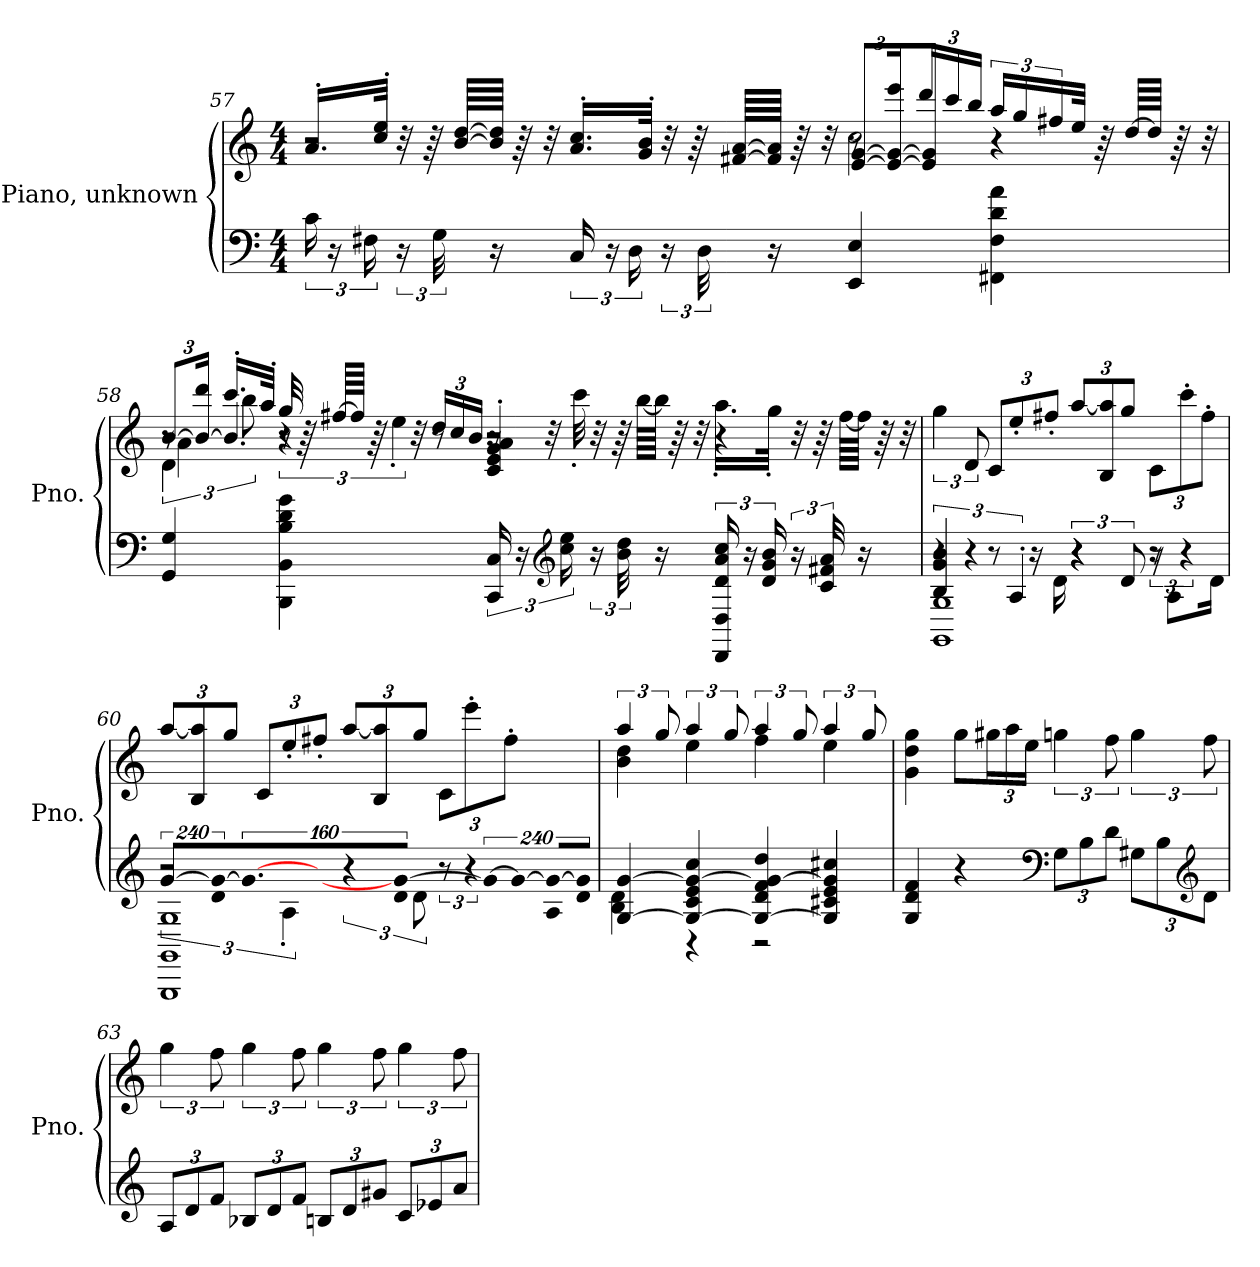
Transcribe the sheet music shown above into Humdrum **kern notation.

**kern	**kern
*part1	*part1
*staff2	*staff1
*I"Piano, unknown	*
*I'Pno.	*
!!LO:LB:g=z
*clefF4	*clefG2
*k[]	*k[]
*M4/4	*M4/4
=57	=57
*	*^
*	*	*^
24c\	2r	2r	16.a'/LL
24r	.	.	.
24F#X\	.	.	.
.	.	.	32cc/' 32ee/'JJk
24r	.	.	32r
.	.	.	64r
48G\	.	.	.
.	.	.	[64b/ [64dd/LLLL
16r	.	.	64b/] 64dd/]JJJJ
.	.	.	64r
.	.	.	32r
24C/	.	.	16.a/' 16.cc/'LL
24r	.	.	.
24D\	.	.	.
.	.	.	32g/' 32b/'JJk
24r	.	.	32r
.	.	.	64r
48D\	.	.	.
.	.	.	[64f#X/ [64a/LLLL
16r	.	.	64f#/] 64a/]JJJJ
.	.	.	64r
.	.	.	32r
*	*	*	*Xbrackettup
4EE/ 4E/	8r	2cc\	[12e/ [12g/L
.	.	.	24e/_ 24g/_ 24eee/K
.	24ddd/LL	.	8e/] 8g/]J
.	24ccc/	.	.
.	24bb/JJ	.	.
4FF#X\ 4F#\ 4d\ 4a\	24aa/LL	.	4r
.	24gg/	.	.
.	24ff#X/	.	.
.	32ee/JJk	.	.
.	64r	.	.
.	[64dd/LLLL	.	.
.	64dd/JJJJ]	.	.
.	64r	.	.
.	32r	.	.
!!LO:LB:g=z
=58	=58	=58	=58
*	*	*brackettup	*Xbrackettup
*	*	*	*^
4GG/ 4G/	8r	6d\	[12b/L	4a\
.	.	.	24b/_ 24ddd/Jk	.
.	16.ccc'/LL	.	4b/]	.
.	.	12bb'\	.	.
.	32aa'/JJk	.	.	.
4BBB\ 4BB\ 4B\ 4d\ 4g\	32gg/	12r	.	4r
.	64r	.	.	.
.	[64ff#X/LLLL	.	.	.
.	64ff#/JJJJ]	.	.	.
.	64r	.	.	.
.	.	6ee'\	.	.
.	32r	.	.	.
.	8r	.	24dd/LL	.
.	.	.	24cc/	.
.	.	.	24b/JJ	.
24CC/ 24C/	2r	16r	4c/' 4e/' 4g/' 4a/'	2r
24r	.	.	.	.
.	.	32r	.	.
*clefG2	*	*	*	*
24cc\ 24ee\	.	.	.	.
.	.	32ccc'\	.	.
24r	.	32r	.	.
.	.	64r	.	.
48b\ 48dd\	.	.	.	.
.	.	[64bb\LLLL	.	.
16r	.	64bb\JJJJ]	.	.
.	.	64r	.	.
.	.	32r	.	.
24DD/ 24D/ 24d/ 24a/ 24cc/	.	16.aa'\LL	4r	.
24r	.	.	.	.
24d/ 24g/ 24b/	.	.	.	.
.	.	32gg'\JJk	.	.
24r	.	32r	.	.
.	.	64r	.	.
48c/ 48f#X/ 48a/	.	.	.	.
.	.	[64ff#\LLLL	.	.
16r	.	64ff#\JJJJ]	.	.
.	.	64r	.	.
.	.	32r	.	.
*	*v	*v	*v	*v
!!LO:PB:g=z
=59	=59
*^	*
*	*^	*
*	*	*	*brackettup
6B/ 6g/ 6b/	4r	1GG 1G	6gg\
6r	.	.	12d/
*	*	*	*Xbrackettup
.	8r	.	12c/L
6A'/	.	.	12ee'/
.	16r	.	.
.	.	.	12ff#X'/J
.	16d\	.	.
6r	4r	.	[12aa/L
.	.	.	12B/ 12aa/]
12d/	.	.	12gg/J
12r	16r	.	12c\L
.	8A\L	.	.
6r	.	.	12ccc'\
.	.	.	12ff#'\J
.	16d\Jk	.	.
*	*v	*v	*
=60	=60	=60
!LO:N:vis=8	!	!
*^	*^	*
[960%137g/L	3r	1GG 1G	1GGG	[12aa/L
.	.	.	.	12B/ 12aa/]
!LO:N:vis=16	!	!	!	!
1920%137d/ 1920%137g/_K	.	.	.	.
.	.	.	.	12gg/J
!LO:N:vis=8.	!	!	!	!
640%137g/_	.	.	.	.
.	.	.	.	12c/L
.	6A'\	.	.	12ee'/
.	.	.	.	12ff#X'/J
1920ryy	.	.	.	.
!LO:N:vis=16	!	!	!	!
1920%137d/ 1920%137g/_Jk	.	.	.	.
!LO:N:vis=16	!	!	!	!
1920%137g/_	6r	.	.	[12aa/L
!LO:N:vis=4	!	!	!	!
640%183g/_	.	.	.	.
.	.	.	.	12B/ 12aa/]
.	12d\	.	.	12gg/J
.	12r	.	.	12c\L
.	6r	.	.	12eee'\
!LO:N:vis=16	!	!	!	!
1920%137A/ 1920%137g/_LL	.	.	.	.
.	.	.	.	12ff#'\J
!LO:N:vis=16	!	!	!	!
1920%137d/ 1920%137g/]JJ	.	.	.	.
*	*v	*v	*v	*
=61	=61	=61
*	*	*brackettup
*	*	*^
[4G/ [4g/	4B\ 4d\	6aa/	4b\ 4dd\
.	.	12gg/	.
4G/_ 4c/ 4e/ 4g/_ 4cc/	4r	6aa/	4ee\
.	.	12gg/	.
4G/_ 4d/ 4f/ 4g/_ 4dd/	2r	6aa/	4ff\
.	.	12gg/	.
4G/] 4c#X/ 4e/ 4g/] 4cc#X/	.	6aa/	4ee\
.	.	12gg/	.
*v	*v	*	*
*	*v	*v
!!LO:LB:g=z
=62	=62
4G/ 4d/ 4f/	4g\ 4dd\ 4gg\
4r	8gg\L
*	*Xbrackettup
.	24gg#X\L
.	24aa\
.	24ee\JJ
*clefF4	*
*Xbrackettup	*brackettup
12G\L	6ggn\
12B\	.
12d\J	12ff\
12G#X\L	6gg\
12B\	.
*clefG2	*
12d\J	12ff\
=63	=63
12A/L	6gg\
12d/	.
12f/J	12ff\
12B-X/L	6gg\
12d/	.
12f/J	12ff\
12Bn/L	6gg\
12d/	.
12g#X/J	12ff\
12c/L	6gg\
12e-X/	.
12a/J	12ff\
=	=
*-	*-
